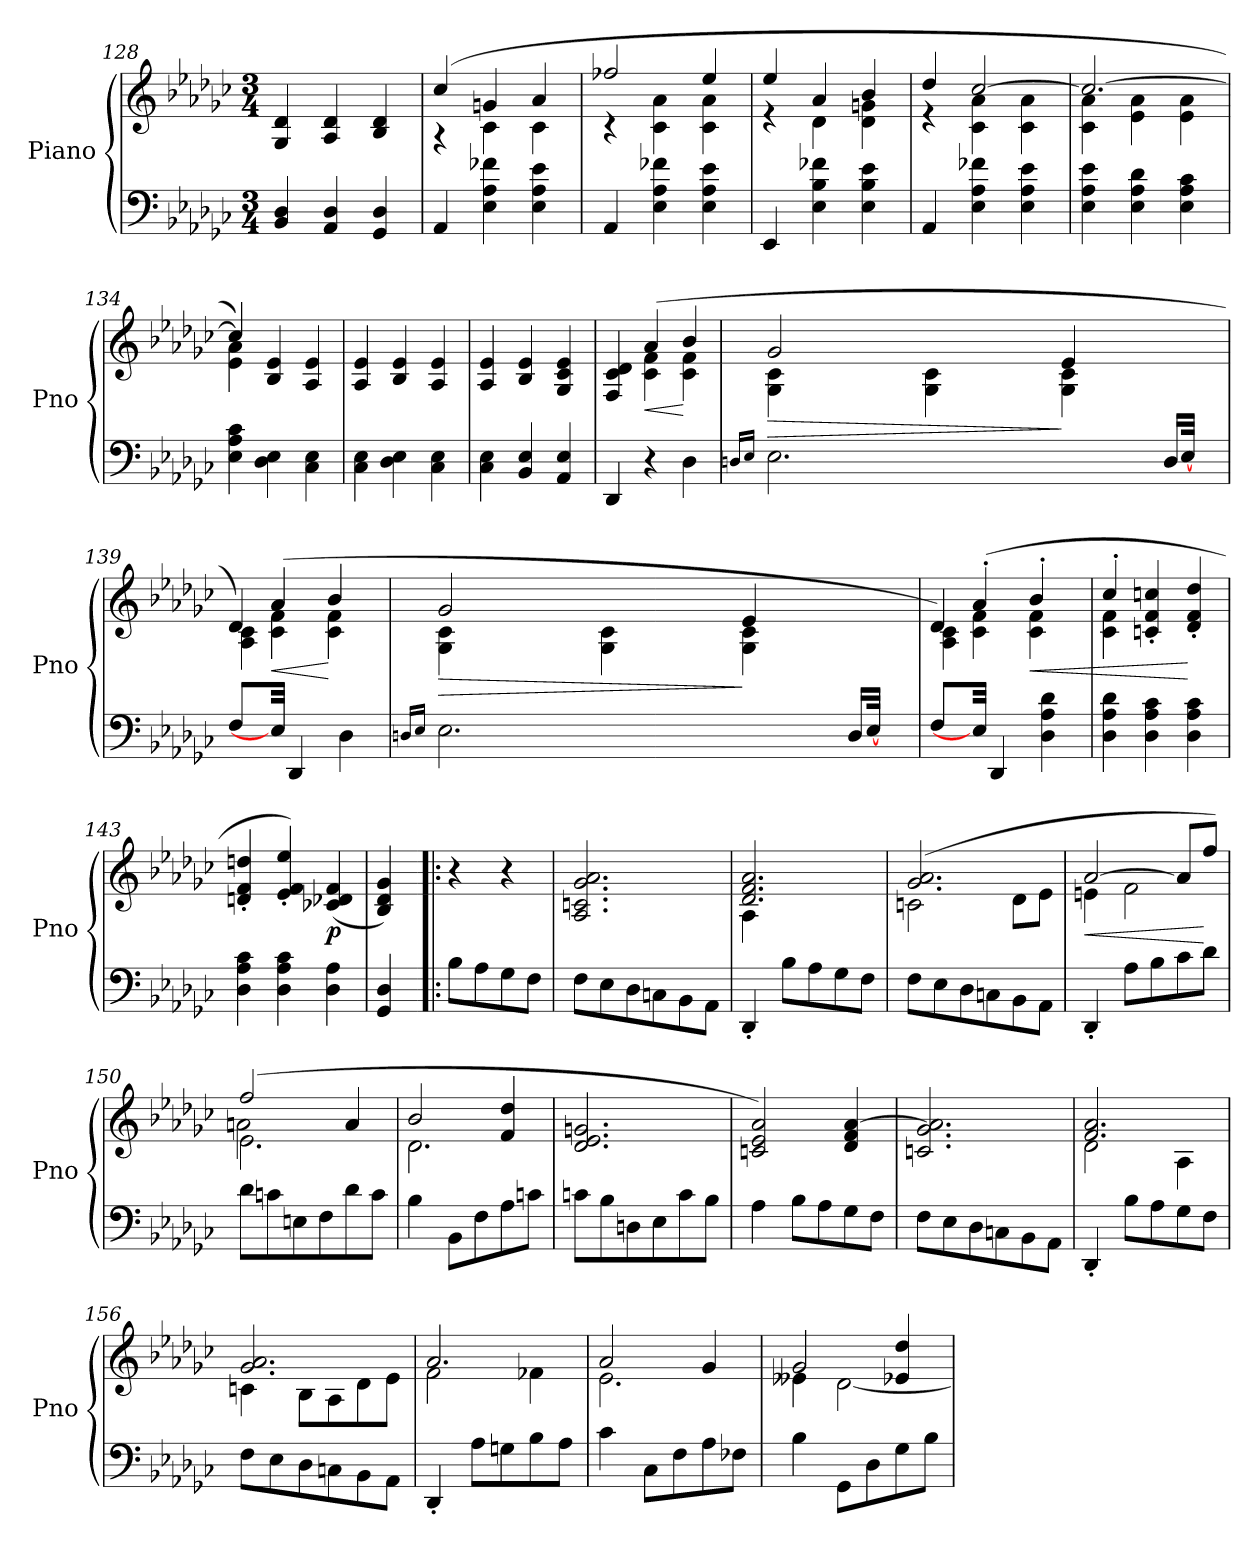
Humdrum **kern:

**kern	**kern	**dynam
*part1	*part1	*part1
*staff2	*staff1	*staff1/2
*I"Piano	*	*
*I'Pno	*	*
*clefF4	*clefG2	*
*k[b-e-a-d-g-c-]	*k[b-e-a-d-g-c-]	*
*M3/4	*M3/4	*
=128	=128	=128
4BB-/ 4D-/	4G-/ 4d-/	.
4AA-/ 4D-/	4A-/ 4d-/	.
4GG-/ 4D-/	4B-/ 4d-/	.
=129	=129	=129
*	*^	*
4AA-/	(4cc-/	4r	.
4E-\ 4A-\ 4f-X\	4gn/	4c-\	.
4E-\ 4A-\ 4e-\	4a-/	4c-\	.
=130	=130	=130	=130
4AA-/	2ff-X/	4r	.
4E-\ 4A-\ 4f-X\	.	4c-\ 4a-\	.
4E-\ 4A-\ 4e-\	4ee-/	4c-\ 4a-\	.
=131	=131	=131	=131
4EE-/	4ee-/	4r	.
4E-\ 4B-\ 4f-X\	4a-/	4d-\	.
4E-\ 4B-\ 4e-\	4b-/	4d-\ 4gn\	.
=132	=132	=132	=132
4AA-/	4dd-/	4r	.
4E-\ 4A-\ 4f-X\	[2cc-/	4c-\ 4a-\	.
4E-\ 4A-\ 4e-\	.	4c-\ 4a-\	.
=133	=133	=133	=133
4E-\ 4A-\ 4e-\	2.cc-/_	4c-\ 4a-\	.
4E-\ 4A-\ 4d-\	.	4e-\ 4a-\	.
4E-\ 4A-\ 4c-\	.	4e-\ 4a-\	.
=134	=134	=134	=134
4E-\ 4A-\ 4c-\	4cc-/])	4e-\ 4a-\	.
4D-\ 4E-\	4B-/ 4e-/	2ryy	.
4C-\ 4E-\	4A-/ 4e-/	.	.
*	*v	*v	*
!!LO:LB:g=z
=135	=135	=135
4C-\ 4E-\	4A-/ 4e-/	.
4D-\ 4E-\	4B-/ 4e-/	.
4C-\ 4E-\	4A-/ 4e-/	.
!!LO:PB:g=z
=136	=136	=136
4C-\ 4E-\	4A-/ 4e-/	.
4BB-/ 4E-/	4B-/ 4e-/	.
4AA-/ 4E-/	4G-/ 4c-/ 4e-/	.
=137	=137	=137
*	*^	*
4DD-/	4F/ 4c-/ 4d-/	4ryy	.
!	!	!	!LO:HP:b
4r	(4a-/	4c-\ 4f\	<
4D-\	4b-/	4c-\ 4f\	[
=138	=138	=138	=138
16qDn/LL	.	.	.
16qE-/JJ	.	.	.
*^	*	*	*
!	!	!	!	!LO:HP:b
2.E-\	32DLLLyy	2g-/	4G-\ 4c-\	>
.	32E-yy	.	.	.
.	32Fyy	.	.	.
.	32E-yy	.	.	.
.	32Fyy	.	.	.
.	32E-yy	.	.	.
.	32Fyy	.	.	.
.	32E-JJJyy	.	.	.
.	32FLLLyy	.	4G-\ 4c-\	.
.	32E-yy	.	.	.
.	32Fyy	.	.	.
.	32E-yy	.	.	.
.	32Fyy	.	.	.
.	32E-yy	.	.	.
.	32Fyy	.	.	.
.	32E-JJJyy	.	.	.
.	32FLLLyy	4e-/	4G-\ 4c-\	]
.	32E-yy	.	.	.
.	32Fyy	.	.	.
.	32E-yy	.	.	.
.	32Fyy	.	.	.
.	32E-JJJyy	.	.	.
.	16D/LL	.	.	.
16ryy	[32E-/JJ	16ryy	16.ryy	.
.	8ryy	.	.	.
16.ryy	.	16.ryy	.	.
.	.	.	16ryy	.
*v	*v	*	*	*
=139	=139	=139	=139
4F\	4d-/)	4A-\ 4c-\	.
!	!	!	!LO:HP:b
32E-/JJ]	(4a-/	4c-\ 4f\	<
4DD-/	.	.	.
.	4b-/	4c-\ 4f\	[
4D-\	.	.	.
.	32ryy	32ryy	.
!!LO:LB:g=z	!!
=140	=140	=140	=140
16qDn/LL	.	.	.
16qE-/JJ	.	.	.
*^	*	*	*
!	!	!	!	!LO:HP:b
2.E-\	32DLLLyy	2g-/	4G-\ 4c-\	>
.	32E-yy	.	.	.
.	32Fyy	.	.	.
.	32E-yy	.	.	.
.	32Fyy	.	.	.
.	32E-yy	.	.	.
.	32Fyy	.	.	.
.	32E-JJJyy	.	.	.
.	32FLLLyy	.	4G-\ 4c-\	.
.	32E-yy	.	.	.
.	32Fyy	.	.	.
.	32E-yy	.	.	.
.	32Fyy	.	.	.
.	32E-yy	.	.	.
.	32Fyy	.	.	.
.	32E-JJJyy	.	.	.
.	32FLLLyy	4e-/	4G-\ 4c-\	]
.	32E-yy	.	.	.
.	32Fyy	.	.	.
.	32E-yy	.	.	.
.	32Fyy	.	.	.
.	32E-JJJyy	.	.	.
.	16D/LL	.	.	.
16ryy	[32E-/JJ	16ryy	16.ryy	.
.	8ryy	.	.	.
16.ryy	.	16.ryy	.	.
.	.	.	16ryy	.
*v	*v	*	*	*
=141	=141	=141	=141
4F\	4d-/)	4A-\ 4c-\	.
32E-/JJ]	(4a-'/	4c-\ 4f\	.
4DD-/	.	.	.
!	!	!	!LO:HP:b
.	4b-'/	4c-\ 4f\	<
4D-\ 4A-\ 4d-\	.	.	.
.	32ryy	32ryy	.
=142	=142	=142	=142
4D-\ 4A-\ 4d-\	4cc-'/	4c-\ 4f\	.
4D-\ 4A-\ 4c-\	4cn/' 4f/' 4ccn/'	2ryy	.
4D-\ 4A-\ 4c-\	4d-/' 4f/' 4dd-/'	.	[
*	*v	*v	*
=143	=143	=143
4D-\ 4A-\ 4c-\	4dn/' 4f/' 4ddn/'	.
4D-\ 4A-\ 4c-\	4e-/' 4f/' 4ee-/')	.
!	!	!LO:DY:b
4D-\ 4A-\	(>4c-X/ 4d-X/ 4f/	p
!!LO:LB:g=z
=144	=144	=144
4GG-/ 4D-/	4B-/ 4d-/ 4g-/)	.
=145!|:	=145!|:	=145!|:
!	!	!LO:DY:b=2
8B-\L	4r	other-dynamics
8A-\	.	.
8G-\	4r	.
8F\J	.	.
!!LO:LB:g=z
=146	=146	=146
8F\L	2.A-/ 2.cn/ 2.g-/ 2.a-/	.
8E-\	.	.
8D-\	.	.
8Cn\	.	.
8BB-\	.	.
8AA-\J	.	.
=147	=147	=147
*	*^	*
4DD-'/	2.d-/ 2.f/ 2.a-/	4A-\	.
8B-\L	.	2ryy	.
8A-\	.	.	.
8G-\	.	.	.
8F\J	.	.	.
=148	=148	=148	=148
8F\L	(2.g-/ 2.a-/	2cn\	.
8E-\	.	.	.
8D-\	.	.	.
8Cn\	.	.	.
8BB-\	.	8d-\L	.
8AA-\J	.	8e-\J	.
=149	=149	=149	=149
!	!	!	!LO:HP:b
4DD-'/	[2a-/	4en\	<
8A-\L	.	2f\	.
8B-\	.	.	.
8c-\	8a-/L]	.	.
8d-\J	8ff/J)	.	[
=150	=150	=150	=150
*	*	*^	*
8d-\L	(2ff/	2.e-\	2an\	.
8cn\	.	.	.	.
8En\	.	.	.	.
8F\	.	.	.	.
8d-\	4a/	.	4ryy	.
8c\J	.	.	.	.
*	*	*v	*v	*
!!LO:LB:g=z
=151	=151	=151	=151
4B-\	2b-/	2.d-\	.
8BB-\L	.	.	.
8F\	.	.	.
8A-\	4f/ 4dd-/	.	.
8cn\J	.	.	.
*	*v	*v	*
!!LO:LB:g=z
=152	=152	=152
8cn\L	2.d-/ 2.e-/ 2.gn/	.
8B-\	.	.
8Dn\	.	.
8E-\	.	.
8c\	.	.
8B-\J	.	.
=153	=153	=153
4A-\	2cn/ 2e-/ 2a-/)	.
8B-\L	.	.
8A-\	.	.
8G-\	4d-/ 4f/ [4a-/	.
8F\J	.	.
=154	=154	=154
8F\L	2.cn/ 2.g-/ 2.a-/]	.
8E-\	.	.
8D-\	.	.
8Cn\	.	.
8BB-\	.	.
8AA-\J	.	.
=155	=155	=155
*	*^	*
4DD-'/	2.f/ 2.a-/	2d-\	.
8B-\L	.	.	.
8A-\	.	.	.
8G-\	.	4A-\	.
8F\J	.	.	.
=156	=156	=156	=156
8F\L	2.g-/ 2.a-/	4cn\	.
8E-\	.	.	.
8D-\	.	8B-\L	.
8Cn\	.	8A-\	.
8BB-\	.	8d-\	.
8AA-\J	.	8e-\J	.
=157	=157	=157	=157
4DD-'/	2.a-/	2f\	.
8A-\L	.	.	.
8Gn\	.	.	.
8B-\	.	4f-X\	.
8A-\J	.	.	.
!!LO:PB:g=z	!!
=158	=158	=158	=158
4c-\	2a-/	2.e-\	.
8C-\L	.	.	.
8F\	.	.	.
8A-\	4g-/	.	.
8F-X\J	.	.	.
!!LO:LB:g=z	!!
=159	=159	=159	=159
4B-\	2g-/	4e--X\	.
8GG-\L	.	[2d-\	.
8D-\	.	.	.
8G-\	4e-X/ 4dd-/	.	.
8B-\J	.	.	.
*	*v	*v	*
=	=	=
*-	*-	*-
